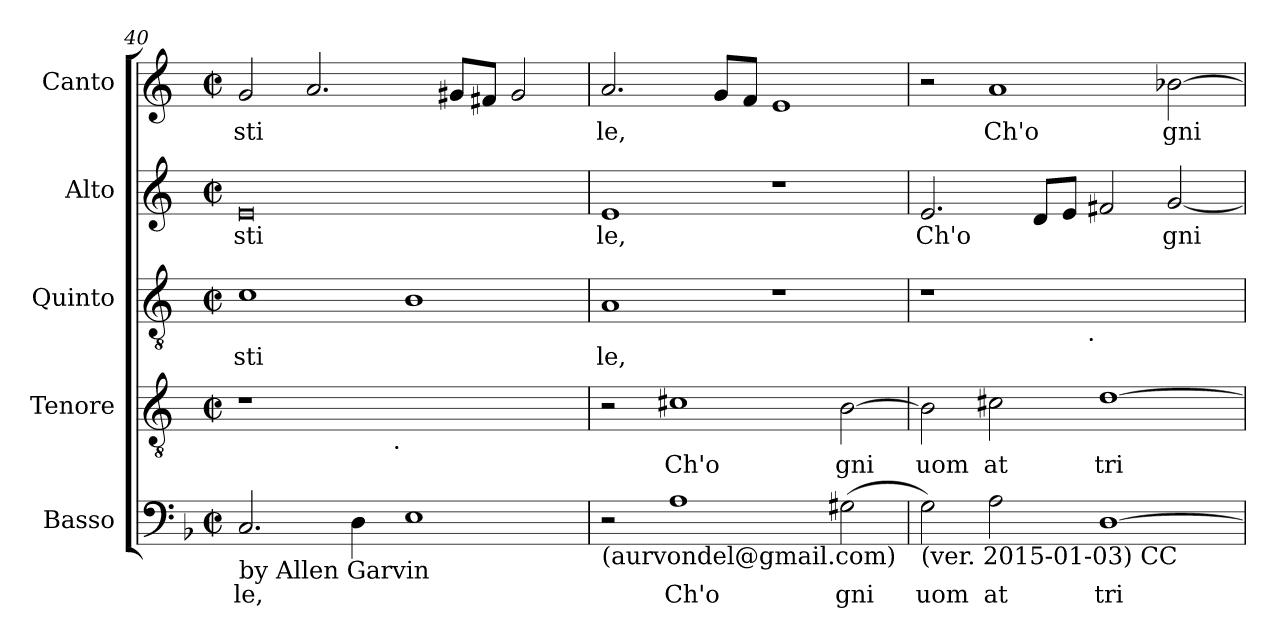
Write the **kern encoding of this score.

**kern	**text	**kern	**text	**kern	**text	**kern	**text	**kern	**text
*part5	*part5	*part4	*part4	*part3	*part3	*part2	*part2	*part1	*part1
*staff5	*staff5	*staff4	*staff4	*staff3	*staff3	*staff2	*staff2	*staff1	*staff1
*I"Basso	*	*I"Tenore	*	*I"Quinto	*	*I"Alto	*	*I"Canto	*
*clefF4	*	*clefGv2	*	*clefGv2	*	*clefG2	*	*clefG2	*
*	*	*ITrd-3c-5	*	*ITrd-3c-5	*	*ITrd-3c-5	*	*ITrd-3c-5	*
*k[b-]	*	*k[b-]	*	*k[b-]	*	*k[b-]	*	*k[b-]	*
*F:	*	*F:	*	*F:	*	*F:	*	*F:	*
*M2/2	*	*M2/2	*	*M2/2	*	*M2/2	*	*M2/2	*
*met(c|)	*	*met(c|)	*	*met(c|)	*	*met(c|)	*	*met(c|)	*
=40	=40	=40	=40	=40	=40	=40	=40	=40	=40
!LO:TX:b:t=by Allen Garvin	!	!	!	!	!	!	!	!	!
!	!LO:LY:b:cj	!	!	!	!LO:LY:b:cj	!	!LO:LY:b:cj	!	!LO:LY:b:cj
*	*	*^	*	*	*	*	*	*	*
2.C/	le,	1r	2ryy	.	1f	sti-	0a	sti	2cc/	sti
!	!	!	!	!	!	!	!	!	!	!LO:LY:b:cj
.	.	.	4...ryy	.	.	.	.	.	2.dd/	.
!	!LO:LY:b:cj	!	!	!	!	!	!	!	!	!
4D\	.	.	.	.	.	.	.	.	.	.
!	!	!	!LO:TX:b:t=.	!	!	!	!	!	!	!
.	.	.	1ryy	.	.	.	.	.	.	.
!	!LO:LY:b:cj	!	!	!	!	!LO:LY:b:cj	!	!	!	!
1E	.	1ryy	.	.	1e	--	.	.	.	.
!	!	!	!	!	!	!	!	!	!	!LO:LY:b:cj
.	.	.	.	.	.	.	.	.	8cc#X/L	.
!	!	!	!	!	!	!	!	!	!	!LO:LY:b:cj
.	.	.	.	.	.	.	.	.	8bn/J	.
!	!	!	!	!	!	!	!	!	!	!LO:LY:b:cj
.	.	.	.	.	.	.	.	.	2cc#/	.
.	.	.	32ryy	.	.	.	.	.	.	.
=41	=41	=41	=41	=41	=41	=41	=41	=41	=41	=41
!LO:TX:b:t=(aurvondel@gmail.com)	!	!	!	!	!	!	!	!	!	!
!	!	!	!	!	!	!LO:LY:b:cj	!	!LO:LY:b:cj	!	!LO:LY:b:cj
*	*	*v	*v	*	*	*	*	*	*	*
2r	.	2r	.	1d	-le,	1a	le,	2.dd/	le,
!	!LO:LY:b:cj	!	!LO:LY:b:cj	!	!	!	!	!	!
1A	Ch'o	1f#X	Ch'o	.	.	.	.	.	.
!	!	!	!	!	!	!	!	!	!LO:LY:b:cj
.	.	.	.	.	.	.	.	8cc/L	.
!	!	!	!	!	!	!	!	!	!LO:LY:b:cj
.	.	.	.	.	.	.	.	8b-/J	.
!	!	!	!	!	!	!	!	!	!LO:LY:b:cj
.	.	.	.	1r	.	1r	.	1a	.
!	!LO:LY:b:cj	!	!LO:LY:b:cj	!	!	!	!	!	!
(>2G#X\	gni	[>2e\	gni	.	.	.	.	.	.
=42	=42	=42	=42	=42	=42	=42	=42	=42	=42
!LO:TX:b:t=(ver. 2015-01-03) CC	!	!	!	!	!	!	!	!	!
!	!LO:LY:b:cj	!	!LO:LY:b:cj	!	!	!	!LO:LY:b:cj	!	!
*	*	*	*	*^	*	*	*	*	*
2G\)	uom	2e\]	uom	1r	2ryy	.	2.a/	Ch'o	2r	.
!	!LO:LY:b:cj	!	!LO:LY:b:cj	!	!	!	!	!	!	!LO:LY:b:cj
2A\	at	2f#X\	at	.	4...ryy	.	.	.	1dd	Ch'o
!	!	!	!	!	!	!	!	!LO:LY:b:cj	!	!
.	.	.	.	.	.	.	8g/L	.	.	.
!	!	!	!	!	!	!	!	!LO:LY:b:cj	!	!
.	.	.	.	.	.	.	8a/J	.	.	.
!	!	!	!	!	!LO:TX:b:t=.	!	!	!	!	!
.	.	.	.	.	1ryy	.	.	.	.	.
!	!LO:LY:b:cj	!	!LO:LY:b:cj	!	!	!	!	!LO:LY:b:cj	!	!
[>1D	tri	[>1g	tri	1ryy	.	.	2bn/	.	.	.
!	!	!	!	!	!	!	!	!LO:LY:b:cj	!	!LO:LY:b:cj
.	.	.	.	.	.	.	[<2cc/	gni	[>2ee-X\	gni
.	.	.	.	.	32ryy	.	.	.	.	.
*	*	*	*	*v	*v	*	*	*	*	*
=	=	=	=	=	=	=	=	=	=
*-	*-	*-	*-	*-	*-	*-	*-	*-	*-
